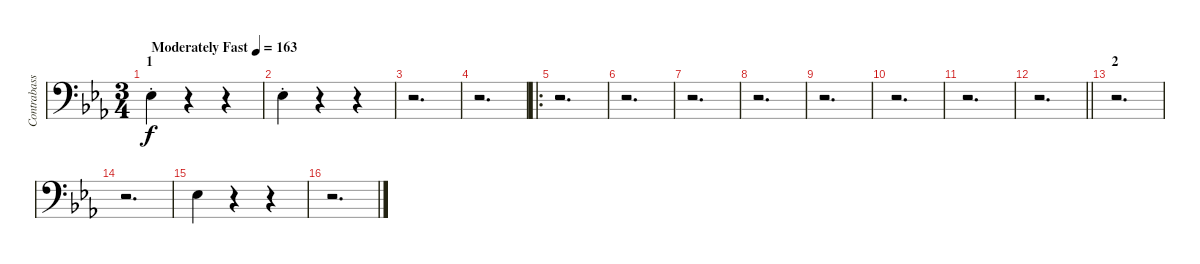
\track ("Contrabasso" "Contrabass") {instrument contrabass}
\staff {score}
\tuning (G2 D2 A1 E1 B0) {hide}
\ts (3 4)
\section ("" "1")
\tempo (163 "Moderately Fast")
\clef f4
\ks eb
1.2{st}.4{dy f instrument contrabass} r.4 r.4 |
1.2{st}.4 r.4 r.4 |
r.2{d} |
r.2{d} |
\ro
r.2{d} |
r.2{d} |
r.2{d} |
r.2{d} |
r.2{d} |
r.2{d} |
r.2{d} |
\barLineRight lightlight
r.2{d} |
\section ("" "2")
r.2{d} |
r.2{d} |
1.2.4 r.4 r.4 |
r.2{d}
